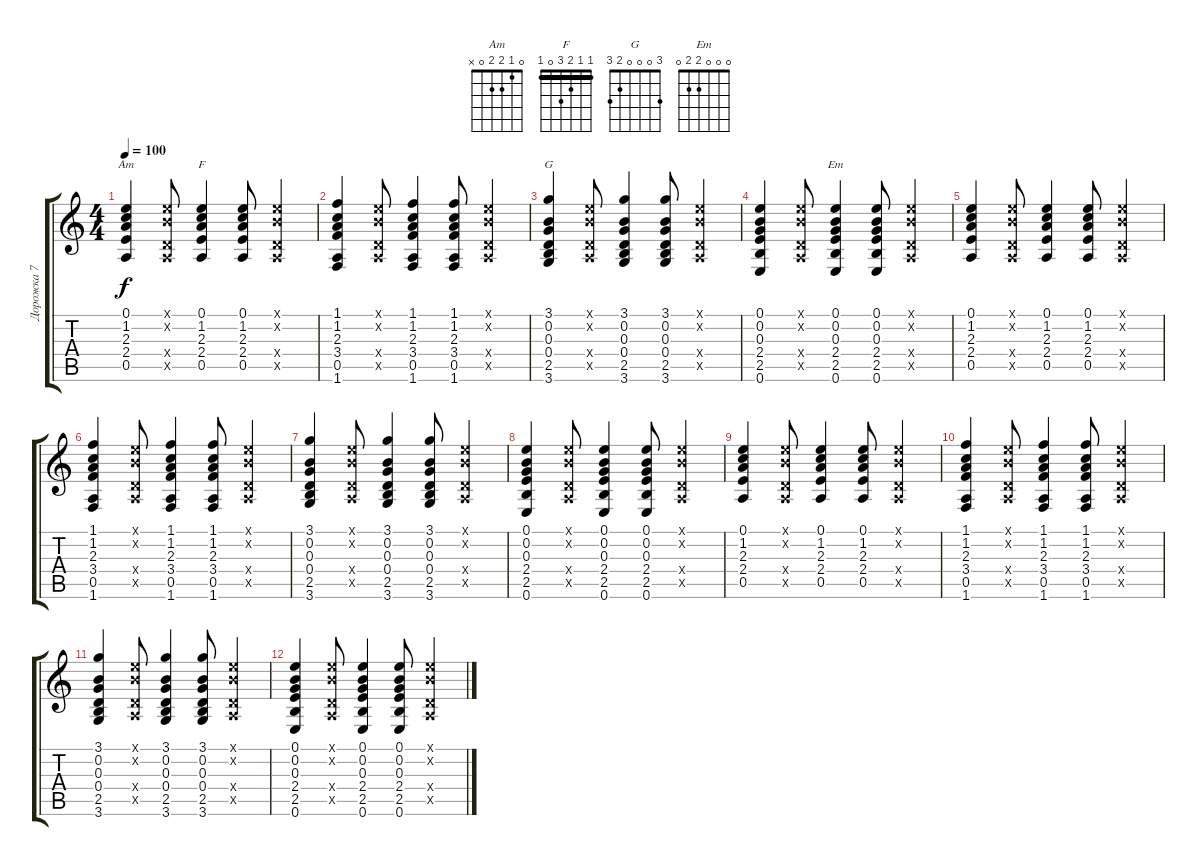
\track ("Дорожка 7" "Дорожка 7") {instrument acousticguitarsteel}
\staff {score tabs}
\tuning (E4 B3 G3 D3 A2 E2) {hide}
\chord ("Am" 0 1 2 2 0 x)
\chord ("F" 1 1 2 3 0 1) {barre 1}
\chord ("G" 3 0 0 0 2 3)
\chord ("Em" 0 0 0 2 2 0)
\ts (4 4)
\tempo 100
\clef g2
\ks c
(0.1 1.2 2.3 2.4 0.5).4{ch "Am" dy f} (0.1{x} 0.2{x} 0.4{x} 0.5{x}).8 (0.1 1.2 2.3 2.4 0.5).4{ch "F"} (0.1 1.2 2.3 2.4 0.5).8 (0.1{x} 0.2{x} 0.4{x} 0.5{x}).4 |
(1.1 1.2 2.3 3.4 0.5 1.6).4 (0.1{x} 0.2{x} 0.4{x} 0.5{x}).8 (1.1 1.2 2.3 3.4 0.5 1.6).4 (1.1 1.2 2.3 3.4 0.5 1.6).8 (0.1{x} 0.2{x} 0.4{x} 0.5{x}).4 |
(3.1 0.2 0.3 0.4 2.5 3.6).4{ch "G"} (0.1{x} 0.2{x} 0.4{x} 0.5{x}).8 (3.1 0.2 0.3 0.4 2.5 3.6).4 (3.1 0.2 0.3 0.4 2.5 3.6).8 (0.1{x} 0.2{x} 0.4{x} 0.5{x}).4 |
(0.1 0.2 0.3 2.4 2.5 0.6).4 (0.1{x} 0.2{x} 0.4{x} 0.5{x}).8 (0.1 0.2 0.3 2.4 2.5 0.6).4{ch "Em"} (0.1 0.2 0.3 2.4 2.5 0.6).8 (0.1{x} 0.2{x} 0.4{x} 0.5{x}).4 |
(0.1 1.2 2.3 2.4 0.5).4 (0.1{x} 0.2{x} 0.4{x} 0.5{x}).8 (0.1 1.2 2.3 2.4 0.5).4 (0.1 1.2 2.3 2.4 0.5).8 (0.1{x} 0.2{x} 0.4{x} 0.5{x}).4 |
(1.1 1.2 2.3 3.4 0.5 1.6).4 (0.1{x} 0.2{x} 0.4{x} 0.5{x}).8 (1.1 1.2 2.3 3.4 0.5 1.6).4 (1.1 1.2 2.3 3.4 0.5 1.6).8 (0.1{x} 0.2{x} 0.4{x} 0.5{x}).4 |
(3.1 0.2 0.3 0.4 2.5 3.6).4 (0.1{x} 0.2{x} 0.4{x} 0.5{x}).8 (3.1 0.2 0.3 0.4 2.5 3.6).4 (3.1 0.2 0.3 0.4 2.5 3.6).8 (0.1{x} 0.2{x} 0.4{x} 0.5{x}).4 |
(0.1 0.2 0.3 2.4 2.5 0.6).4 (0.1{x} 0.2{x} 0.4{x} 0.5{x}).8 (0.1 0.2 0.3 2.4 2.5 0.6).4 (0.1 0.2 0.3 2.4 2.5 0.6).8 (0.1{x} 0.2{x} 0.4{x} 0.5{x}).4 |
(0.1 1.2 2.3 2.4 0.5).4 (0.1{x} 0.2{x} 0.4{x} 0.5{x}).8 (0.1 1.2 2.3 2.4 0.5).4 (0.1 1.2 2.3 2.4 0.5).8 (0.1{x} 0.2{x} 0.4{x} 0.5{x}).4 |
(1.1 1.2 2.3 3.4 0.5 1.6).4 (0.1{x} 0.2{x} 0.4{x} 0.5{x}).8 (1.1 1.2 2.3 3.4 0.5 1.6).4 (1.1 1.2 2.3 3.4 0.5 1.6).8 (0.1{x} 0.2{x} 0.4{x} 0.5{x}).4 |
(3.1 0.2 0.3 0.4 2.5 3.6).4 (0.1{x} 0.2{x} 0.4{x} 0.5{x}).8 (3.1 0.2 0.3 0.4 2.5 3.6).4 (3.1 0.2 0.3 0.4 2.5 3.6).8 (0.1{x} 0.2{x} 0.4{x} 0.5{x}).4 |
(0.1 0.2 0.3 2.4 2.5 0.6).4 (0.1{x} 0.2{x} 0.4{x} 0.5{x}).8 (0.1 0.2 0.3 2.4 2.5 0.6).4 (0.1 0.2 0.3 2.4 2.5 0.6).8 (0.1{x} 0.2{x} 0.4{x} 0.5{x}).4
